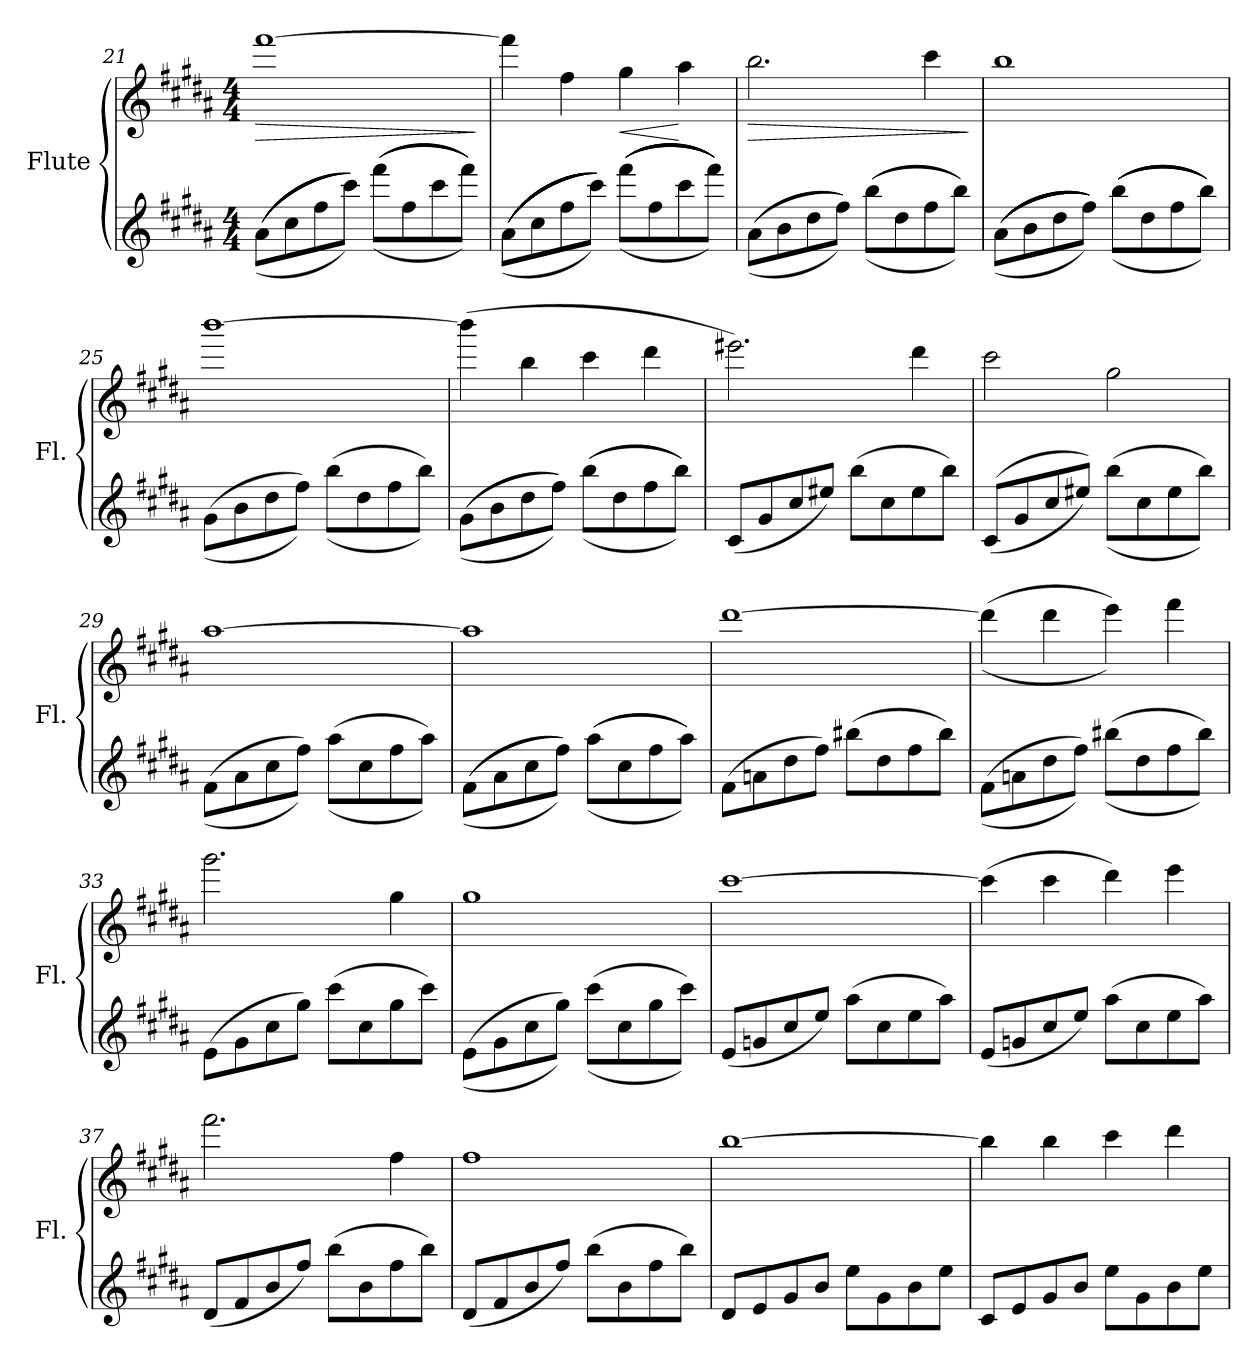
**kern	**kern	**dynam
*part2	*part1	*part1
*staff2	*staff1	*staff1
*I"Flute	*I"Flute	*
*I'Fl.	*I'Fl.	*
!!LO:PB:g=z
*clefG2	*clefG2	*
*k[f#c#g#d#a#]	*k[f#c#g#d#a#]	*
*M4/4	*M4/4	*
=21	=21	=21
!	!	!LO:HP:b
((((8a#\L	[1fff#	>
8cc#\	.	.
8ff#\	.	.
8ccc#\J))))	.	.
((((8fff#\L	.	.
8ff#\	.	.
8ccc#\	.	.
8fff#\J))))	.	.
.	.	]
=22	=22	=22
((((((8a#\L	4fff#\]	.
8cc#\	.	.
8ff#\	4ff#\	.
8ccc#\J))))))	.	.
!	!	!LO:HP:b
((((((8fff#\L	4gg#\	<
8ff#\	.	.
8ccc#\	4aa#\	[
8fff#\J))))))	.	.
=23	=23	=23
!	!	!LO:HP:b
(((8a#\L	2.bb\	>
8b\	.	.
8dd#\	.	.
8ff#\J)))	.	.
(((8bb\L	.	.
8dd#\	.	.
8ff#\	4ccc#\	.
8bb\J)))	.	.
.	.	]
=24	=24	=24
((((((8a#\L	1bb	.
8b\	.	.
8dd#\	.	.
(8ff#\J))))))	.	.
(((((8bb\L	.	.
8dd#\	.	.
8ff#\	.	.
((8bb\J)))))	.	.
=25	=25	=25
((8g#\L	[1bbb	.
8b\	.	.
8dd#\	.	.
8ff#\J))	.	.
((8bb\L	.	.
8dd#\	.	.
8ff#\	.	.
8bb\J))	.	.
!!LO:LB:g=z
=26	=26	=26
(((8g#\L	(4bbb\]	.
8b\	.	.
8dd#\	4bb\	.
8ff#\J)))	.	.
(((8bb\L	4ccc#\	.
8dd#\	.	.
8ff#\	4ddd#\	.
8bb\J)))	.	.
=27	=27	=27
(8c#/L	2.eee#X\)	.
8g#/	.	.
8cc#/	.	.
8ee#X/J)	.	.
(8bb\L	.	.
8cc#\	.	.
8ee#\	4ddd#\	.
8bb\J)	.	.
=28	=28	=28
((8c#/L	2ccc#\	.
8g#/	.	.
8cc#/	.	.
8ee#X/J))	.	.
((8bb\L	2gg#\	.
8cc#\	.	.
8ee#\	.	.
8bb\J))	.	.
=29	=29	=29
((8f#\L	[1aa#	.
8a#\	.	.
8cc#\	.	.
8ff#\J))	.	.
((8aa#\L	.	.
8cc#\	.	.
8ff#\	.	.
8aa#\J))	.	.
!!LO:LB:g=z
=30	=30	=30
(((8f#\L	1aa#]	.
8a#\	.	.
8cc#\	.	.
8ff#\J)))	.	.
(((8aa#\L	.	.
8cc#\	.	.
8ff#\	.	.
8aa#\J)))	.	.
=31	=31	=31
(8f#\L	[1ddd#	.
8an\	.	.
8dd#\	.	.
8ff#\J)	.	.
(8bb#X\L	.	.
8dd#\	.	.
8ff#\	.	.
8bb#\J)	.	.
=32	=32	=32
((8f#\L	((4ddd#\]	.
8an\	.	.
8dd#\	4ddd#\	.
8ff#\J))	.	.
((8bb#X\L	4eee\))	.
8dd#\	.	.
8ff#\	4fff#\	.
8bb#\J))	.	.
=33	=33	=33
(8e\L	2.ggg#\	.
8g#\	.	.
8cc#\	.	.
8gg#\J)	.	.
(8ccc#\L	.	.
8cc#\	.	.
8gg#\	4gg#\	.
8ccc#\J)	.	.
!!LO:LB:g=z
=34	=34	=34
((8e\L	1gg#	.
8g#\	.	.
8cc#\	.	.
8gg#\J))	.	.
((8ccc#\L	.	.
8cc#\	.	.
8gg#\	.	.
8ccc#\J))	.	.
=35	=35	=35
(8e/L	[1ccc#	.
8gn/	.	.
8cc#/	.	.
8ee/J)	.	.
(8aa#\L	.	.
8cc#\	.	.
8ee\	.	.
8aa#\J)	.	.
=36	=36	=36
(8e/L	(4ccc#\]	.
8gn/	.	.
8cc#/	4ccc#\	.
8ee/J)	.	.
(8aa#\L	4ddd#\)	.
8cc#\	.	.
8ee\	4eee\	.
8aa#\J)	.	.
=37	=37	=37
(8d#/L	2.fff#\	.
8f#/	.	.
8b/	.	.
8ff#/J)	.	.
(8bb\L	.	.
8b\	.	.
8ff#\	4ff#\	.
8bb\J)	.	.
!!LO:LB:g=z
=38	=38	=38
(8d#/L	1ff#	.
8f#/	.	.
8b/	.	.
8ff#/J)	.	.
(8bb\L	.	.
8b\	.	.
8ff#\	.	.
8bb\J)	.	.
=39	=39	=39
8d#/L	[1bb	.
8e/	.	.
8g#/	.	.
8b/J	.	.
8ee\L	.	.
8g#\	.	.
8b\	.	.
8ee\J	.	.
=40	=40	=40
8c#/L	4bb\]	.
8e/	.	.
8g#/	4bb\	.
8b/J	.	.
8ee\L	4ccc#\	.
8g#\	.	.
8b\	4ddd#\	.
8ee\J	.	.
=	=	=
*-	*-	*-
